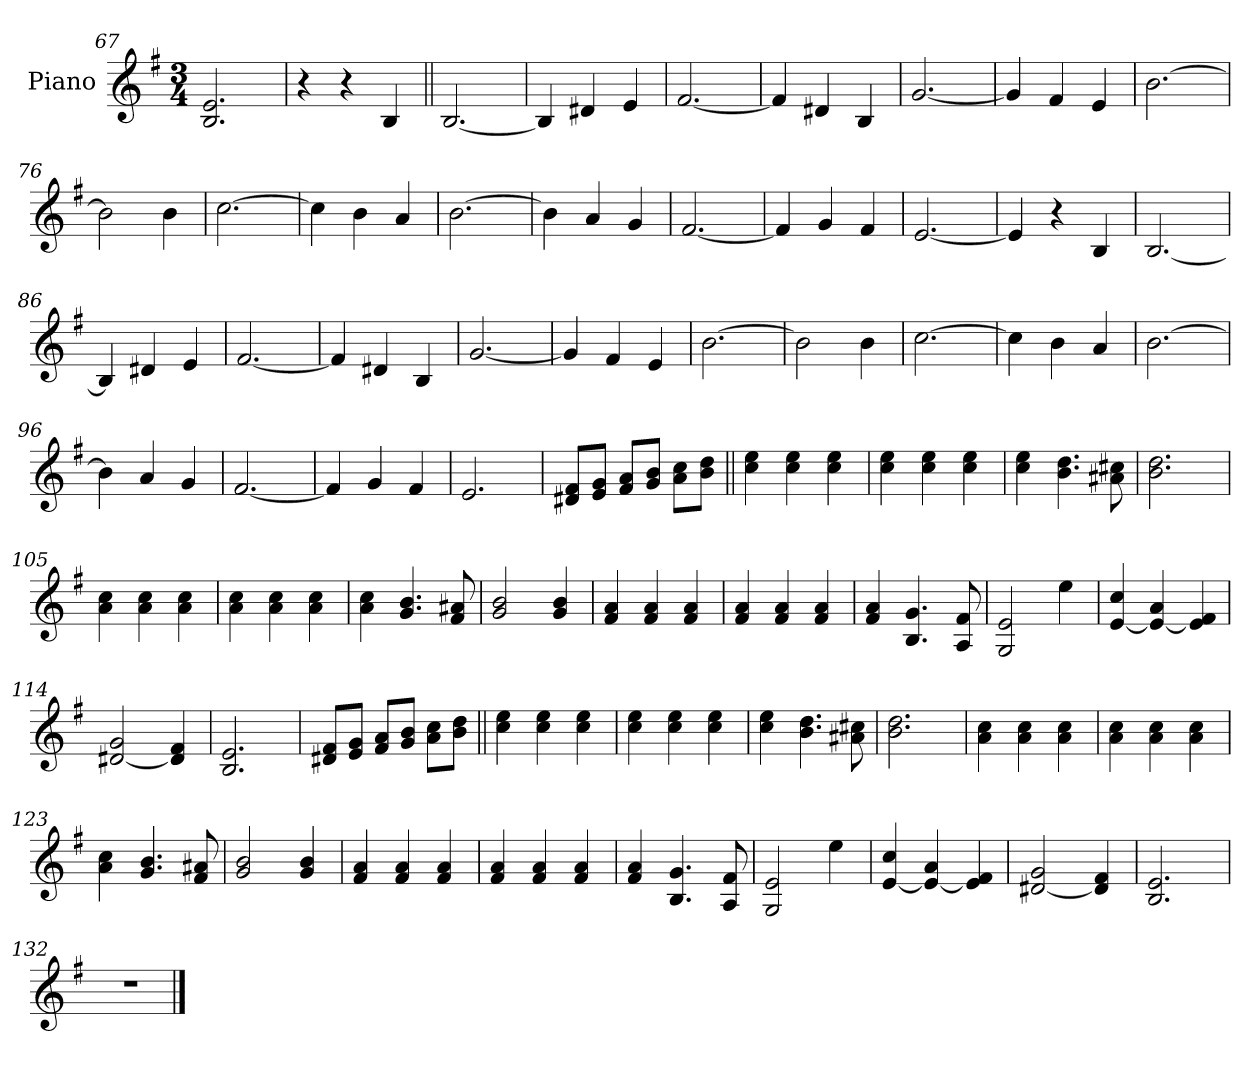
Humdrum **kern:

**kern
*part1
*staff1
*I"Piano
*I'Pno.
*clefG2
*k[f#]
*M3/4
=67
2.B 2.e
=68
4r
4r
4B
=69||
[2.B
=70
4B]
4d#X
4e
=71
[2.f#
=72
4f#]
4d#X
4B
=73
[2.g
=74
4g]
4f#
4e
=75
[2.b
=76
2b]
4b
=77
[2.cc
=78
4cc]
4b
4a
=79
[2.b
=80
4b]
4a
4g
=81
[2.f#
=82
4f#]
4g
4f#
=83
[2.e
=84
4e]
4r
4B
=85
[2.B
=86
4B]
4d#X
4e
=87
[2.f#
=88
4f#]
4d#X
4B
=89
[2.g
=90
4g]
4f#
4e
=91
[2.b
=92
2b]
4b
=93
[2.cc
=94
4cc]
4b
4a
=95
[2.b
=96
4b]
4a
4g
=97
[2.f#
=98
4f#]
4g
4f#
=99
2.e
=100
8d#X 8f#L
8e 8gJ
8f# 8aL
8g 8bJ
8a 8ccL
8b 8ddJ
=101||
4cc 4ee
4cc 4ee
4cc 4ee
=102
4cc 4ee
4cc 4ee
4cc 4ee
=103
4cc 4ee
4.b 4.dd
8a#X 8cc#X
=104
2.b 2.dd
=105
4a 4cc
4a 4cc
4a 4cc
=106
4a 4cc
4a 4cc
4a 4cc
=107
4a 4cc
4.g 4.b
8f# 8a#X
=108
2g 2b
4g 4b
=109
4f# 4a
4f# 4a
4f# 4a
=110
4f# 4a
4f# 4a
4f# 4a
=111
4f# 4a
4.B 4.g
8A 8f#
=112
2G 2e
4ee
=113
[4e 4cc
4e_ 4a
4e] 4f#
=114
[2d#X 2g
4d#] 4f#
=115
2.B 2.e
=116
8d#X 8f#L
8e 8gJ
8f# 8aL
8g 8bJ
8a 8ccL
8b 8ddJ
=117||
4cc 4ee
4cc 4ee
4cc 4ee
=118
4cc 4ee
4cc 4ee
4cc 4ee
=119
4cc 4ee
4.b 4.dd
8a#X 8cc#X
=120
2.b 2.dd
=121
4a 4cc
4a 4cc
4a 4cc
=122
4a 4cc
4a 4cc
4a 4cc
=123
4a 4cc
4.g 4.b
8f# 8a#X
=124
2g 2b
4g 4b
=125
4f# 4a
4f# 4a
4f# 4a
=126
4f# 4a
4f# 4a
4f# 4a
=127
4f# 4a
4.B 4.g
8A 8f#
=128
2G 2e
4ee
=129
[4e 4cc
4e_ 4a
4e] 4f#
=130
[2d#X 2g
4d#] 4f#
=131
2.B 2.e
=132
2.r
==
*-
